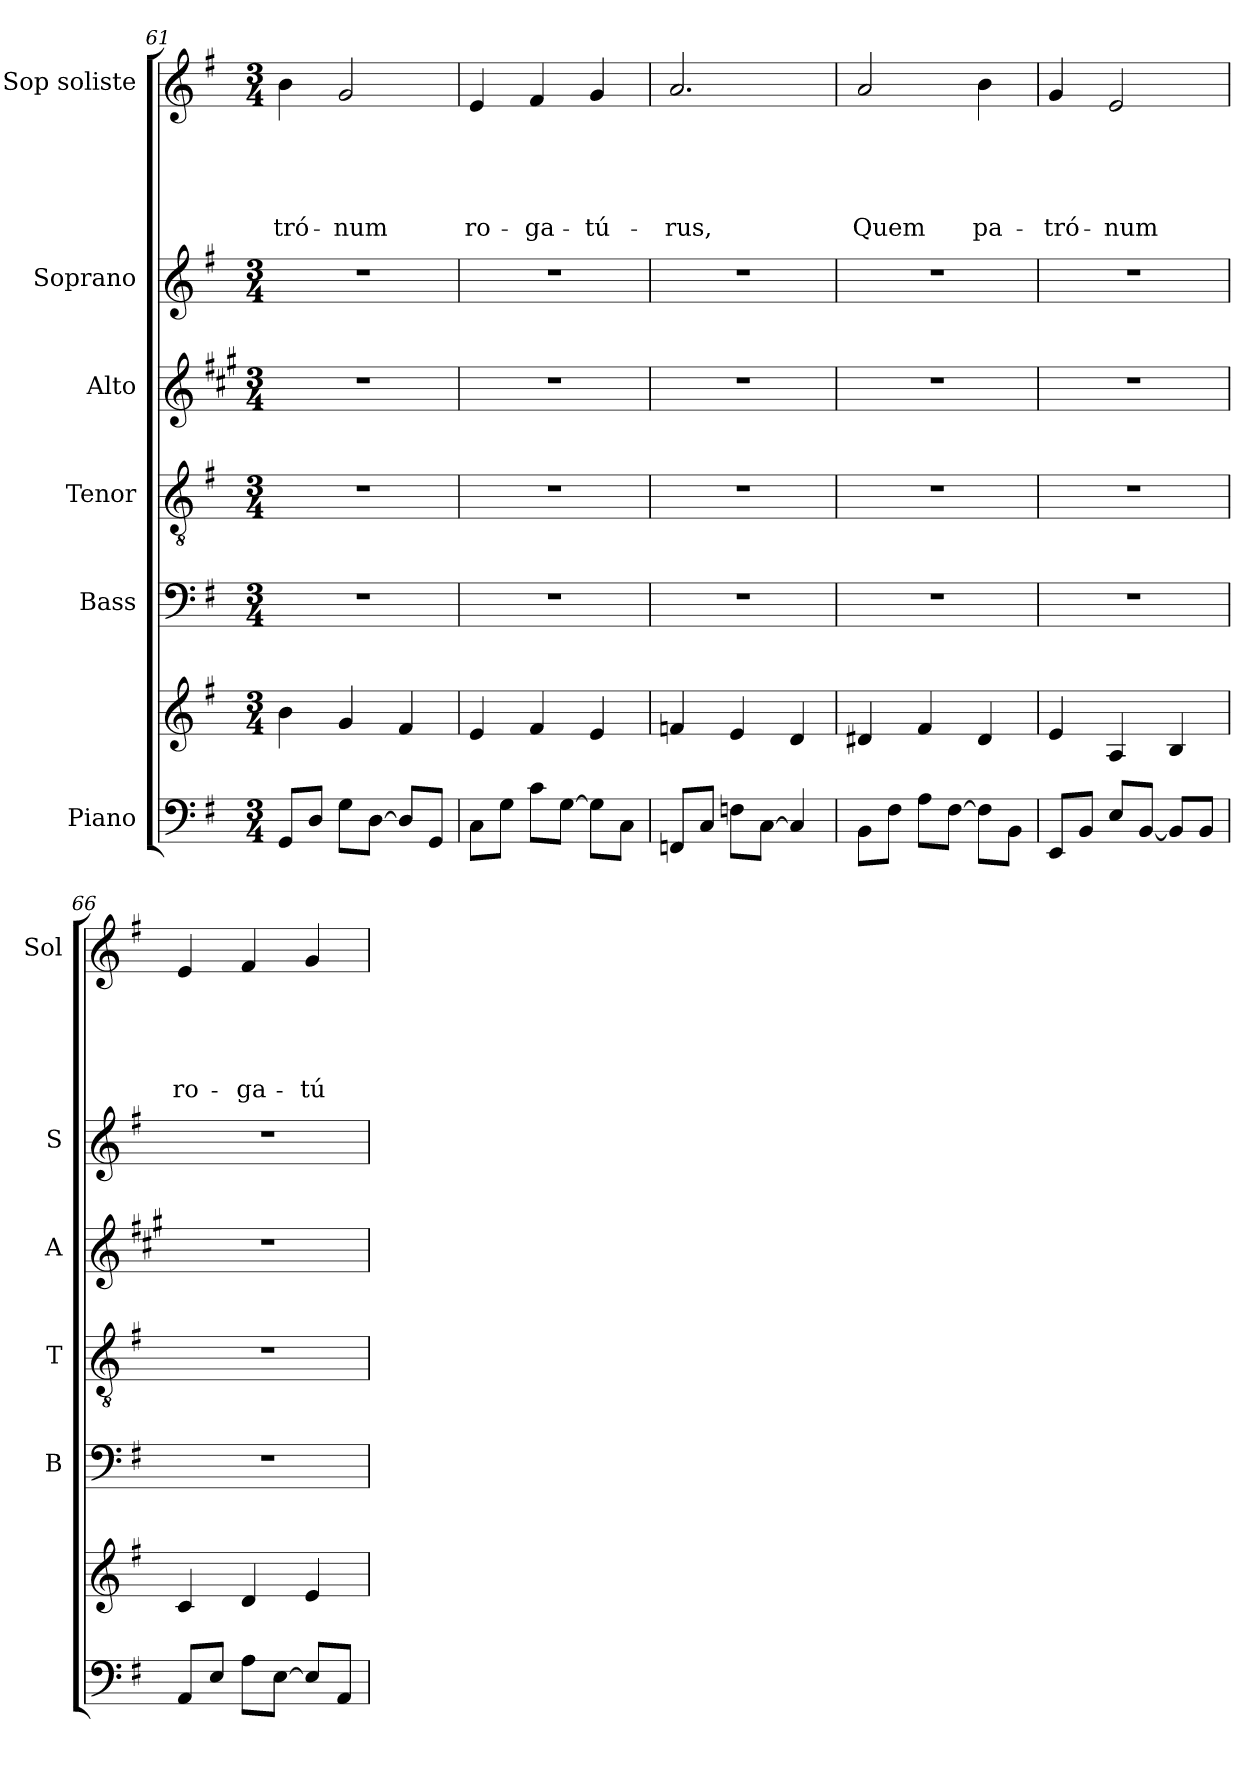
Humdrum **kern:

**kern	**kern	**kern	**kern	**kern	**kern	**kern	**text	**text	**text	**text	**text
*part6	*part6	*part5	*part4	*part3	*part2	*part1	*part1	*part1	*part1	*part1	*part1
*staff7	*staff6	*staff5	*staff4	*staff3	*staff2	*staff1	*staff1	*staff1	*staff1	*staff1	*staff1
*I"Piano	*	*I"Bass	*I"Tenor	*I"Alto	*I"Soprano	*I"Sop soliste	*	*	*	*	*
*	*	*I'B	*I'T	*I'A	*I'S	*I'Sol	*	*	*	*	*
*clefF4	*clefG2	*clefF4	*clefGv2	*clefG2	*clefG2	*clefG2	*	*	*	*	*
*	*	*	*	*ITrd1c2	*	*	*	*	*	*	*
*k[f#]	*k[f#]	*k[f#]	*k[f#]	*k[f#]	*k[f#]	*k[f#]	*	*	*	*	*
*e:	*e:	*e:	*e:	*e:	*e:	*e:	*	*	*	*	*
*M3/4	*M3/4	*M3/4	*M3/4	*M3/4	*M3/4	*M3/4	*	*	*	*	*
=61	=61	=61	=61	=61	=61	=61	=61	=61	=61	=61	=61
!	!	!	!	!	!	!	!	!	!	!	!LO:LY:b
8GG/L	4b\	2.r	2.r	2.r	2.r	4b\	.	.	.	.	-tró-
8D/J	.	.	.	.	.	.	.	.	.	.	.
!	!	!	!	!	!	!	!	!	!	!	!LO:LY:b
8G\L	4g/	.	.	.	.	2g/	.	.	.	.	-num
[8D\J	.	.	.	.	.	.	.	.	.	.	.
8D/L]	4f#/	.	.	.	.	.	.	.	.	.	.
8GG/J	.	.	.	.	.	.	.	.	.	.	.
=62	=62	=62	=62	=62	=62	=62	=62	=62	=62	=62	=62
!	!	!	!	!	!	!	!	!	!	!	!LO:LY:b
8C\L	4e/	2.r	2.r	2.r	2.r	4e/	.	.	.	.	ro-
8G\J	.	.	.	.	.	.	.	.	.	.	.
!	!	!	!	!	!	!	!	!	!	!	!LO:LY:b
8c\L	4f#/	.	.	.	.	4f#/	.	.	.	.	-ga-
[8G\J	.	.	.	.	.	.	.	.	.	.	.
!	!	!	!	!	!	!	!	!	!	!	!LO:LY:b
8G\L]	4e/	.	.	.	.	4g/	.	.	.	.	-tú-
8C\J	.	.	.	.	.	.	.	.	.	.	.
!!LO:LB:g=z
=63	=63	=63	=63	=63	=63	=63	=63	=63	=63	=63	=63
!	!	!	!	!	!	!	!	!	!	!	!LO:LY:b
8FFn/L	4fn/	2.r	2.r	2.r	2.r	2.a/	.	.	.	.	-rus,
8C/J	.	.	.	.	.	.	.	.	.	.	.
8Fn\L	4e/	.	.	.	.	.	.	.	.	.	.
[8C\J	.	.	.	.	.	.	.	.	.	.	.
4C/]	4d/	.	.	.	.	.	.	.	.	.	.
=64	=64	=64	=64	=64	=64	=64	=64	=64	=64	=64	=64
!	!	!	!	!	!	!	!	!	!	!	!LO:LY:b
8BB\L	4d#X/	2.r	2.r	2.r	2.r	2a/	.	.	.	.	Quem
8F#\J	.	.	.	.	.	.	.	.	.	.	.
8A\L	4f#i/	.	.	.	.	.	.	.	.	.	.
[8F#\J	.	.	.	.	.	.	.	.	.	.	.
!	!	!	!	!	!	!	!	!	!	!	!LO:LY:b
8F#\L]	4d#/	.	.	.	.	4b\	.	.	.	.	pa-
8BB\J	.	.	.	.	.	.	.	.	.	.	.
=65	=65	=65	=65	=65	=65	=65	=65	=65	=65	=65	=65
!	!	!	!	!	!	!	!	!	!	!	!LO:LY:b
8EE/L	4e/	2.r	2.r	2.r	2.r	4g/	.	.	.	.	-tró-
8BB/J	.	.	.	.	.	.	.	.	.	.	.
!	!	!	!	!	!	!	!	!	!	!	!LO:LY:b
8E/L	4A/	.	.	.	.	2e/	.	.	.	.	-num
[8BB/J	.	.	.	.	.	.	.	.	.	.	.
8BB/L]	4B/	.	.	.	.	.	.	.	.	.	.
8BB/J	.	.	.	.	.	.	.	.	.	.	.
=66	=66	=66	=66	=66	=66	=66	=66	=66	=66	=66	=66
!	!	!	!	!	!	!	!	!	!	!	!LO:LY:b
8AA/L	4c/	2.r	2.r	2.r	2.r	4e/	.	.	.	.	ro-
8E/J	.	.	.	.	.	.	.	.	.	.	.
!	!	!	!	!	!	!	!	!	!	!	!LO:LY:b
8A\L	4d/	.	.	.	.	4f#/	.	.	.	.	-ga-
[8E\J	.	.	.	.	.	.	.	.	.	.	.
!	!	!	!	!	!	!	!	!	!	!	!LO:LY:b
8E/L]	4e/	.	.	.	.	4g/	.	.	.	.	-tú-
8AA/J	.	.	.	.	.	.	.	.	.	.	.
=	=	=	=	=	=	=	=	=	=	=	=
*-	*-	*-	*-	*-	*-	*-	*-	*-	*-	*-	*-
